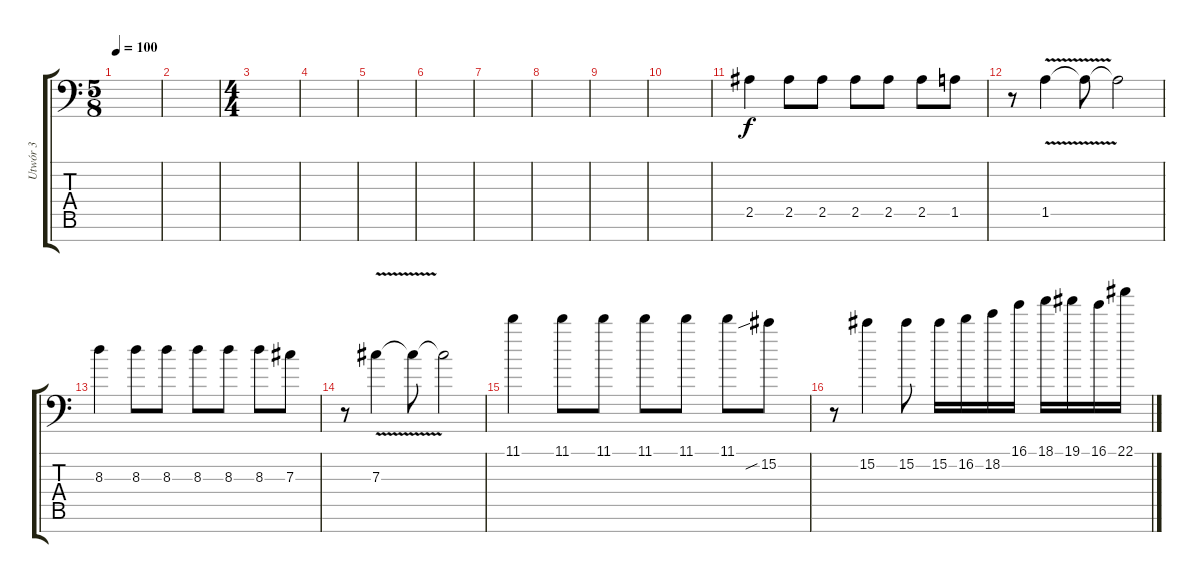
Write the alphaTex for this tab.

\track ("Utwór 3" "Utwór 3") {instrument distortionguitar}
\staff {score tabs}
\tuning (Eb4 Bb3 Gb3 Db3 Ab2 Eb2 Bb1) {hide}
\ts (5 8)
\tempo 100
\clef f4
\ks c
|
|
\ts (4 4)
|
|
|
|
|
|
|
|
2.5.4 2.5.8 2.5.8 2.5.8 2.5.8 2.5.8 1.5.8 |
r.8 1.5{v}.4 1.5{t}.8 1.5{t}.2 |
8.3.4 8.3.8 8.3.8 8.3.8 8.3.8 8.3.8 7.3.8 |
r.8 7.3{v}.4 7.3{t}.8 7.3{t}.2 |
11.1.4 11.1.8 11.1.8 11.1.8 11.1.8 11.1.8 15.2{sib}.8 |
r.8 15.2.4 15.2.8 15.2.16 16.2.16 18.2.16 16.1.16 18.1.16 19.1.16 16.1.16 22.1.16
